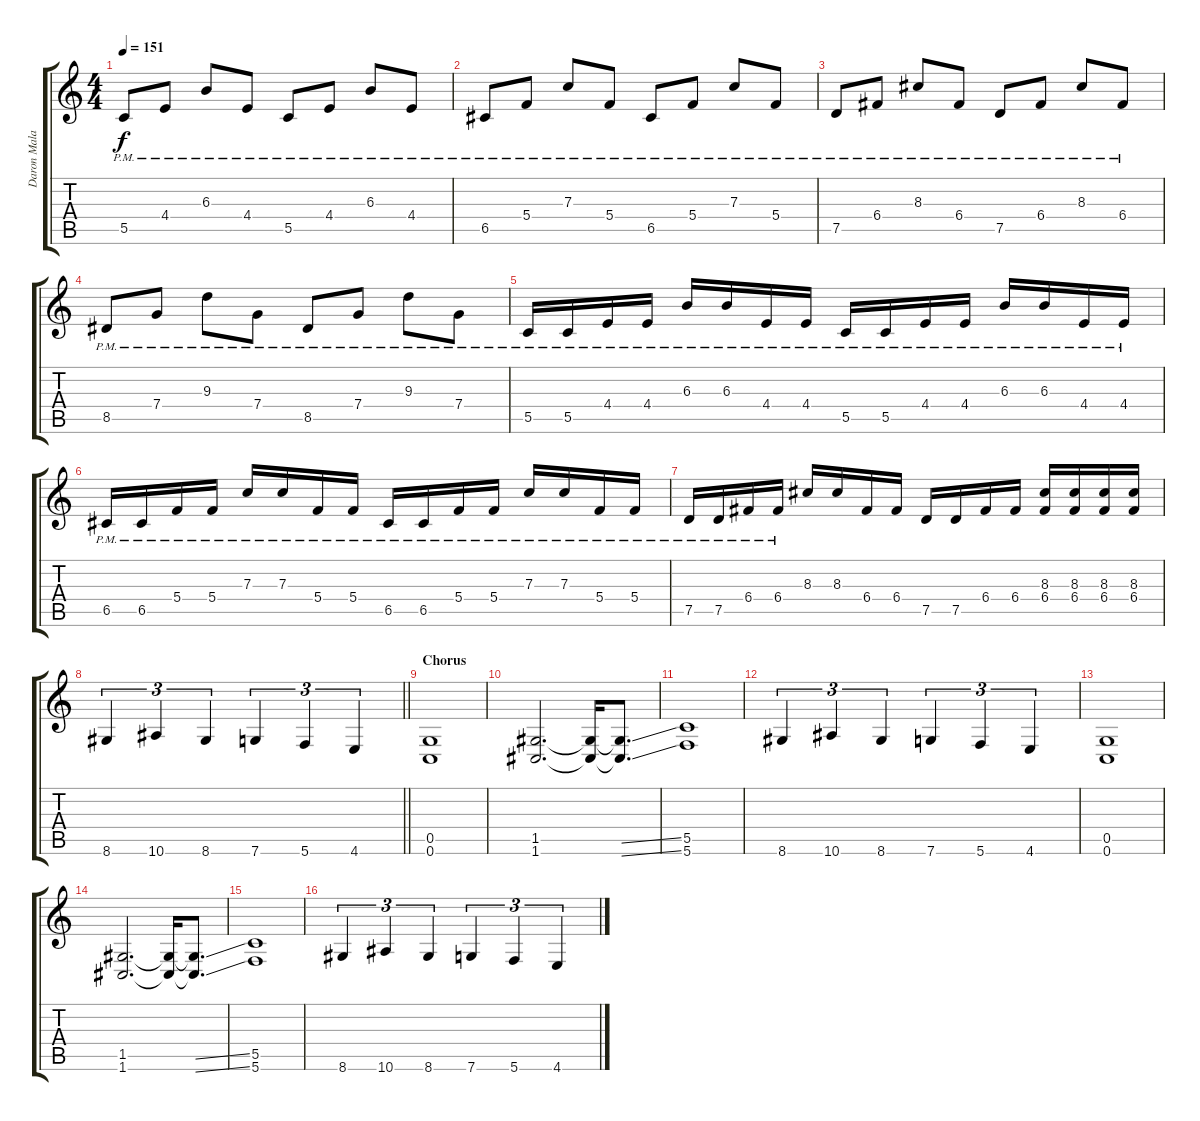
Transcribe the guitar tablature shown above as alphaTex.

\track ("Daron Malakian" "Daron Mala") {instrument distortionguitar}
\staff {score tabs}
\tuning (D4 A3 F3 C3 G2 C2) {hide}
\ts (4 4)
\tempo 151
\clef g2
\ks c
5.5{pm}.8{dy f} 4.4{pm}.8 6.3{pm}.8 4.4{pm}.8 5.5{pm}.8 4.4{pm}.8 6.3{pm}.8 4.4{pm}.8 |
6.5{pm}.8 5.4{pm}.8 7.3{pm}.8 5.4{pm}.8 6.5{pm}.8 5.4{pm}.8 7.3{pm}.8 5.4{pm}.8 |
7.5{pm}.8 6.4{pm}.8 8.3{pm}.8 6.4{pm}.8 7.5{pm}.8 6.4{pm}.8 8.3{pm}.8 6.4{pm}.8 |
8.5{pm}.8 7.4{pm}.8 9.3{pm}.8 7.4{pm}.8 8.5{pm}.8 7.4{pm}.8 9.3{pm}.8 7.4{pm}.8 |
5.5{pm}.16 5.5{pm}.16 4.4{pm}.16 4.4{pm}.16 6.3{pm}.16 6.3{pm}.16 4.4{pm}.16 4.4{pm}.16 5.5{pm}.16 5.5{pm}.16 4.4{pm}.16 4.4{pm}.16 6.3{pm}.16 6.3{pm}.16 4.4{pm}.16 4.4{pm}.16 |
6.5{pm}.16 6.5{pm}.16 5.4{pm}.16 5.4{pm}.16 7.3{pm}.16 7.3{pm}.16 5.4{pm}.16 5.4{pm}.16 6.5{pm}.16 6.5{pm}.16 5.4{pm}.16 5.4{pm}.16 7.3{pm}.16 7.3{pm}.16 5.4{pm}.16 5.4{pm}.16 |
7.5{pm}.16 7.5{pm}.16 6.4{pm}.16 6.4{pm}.16 8.3.16 8.3.16 6.4.16 6.4.16 7.5.16 7.5.16 6.4.16 6.4.16 (8.3 6.4).16 (8.3 6.4).16 (8.3 6.4).16 (8.3 6.4).16 |
\barLineRight lightlight
8.6.4{tu (3 2)} 10.6.4{tu (3 2)} 8.6.4{tu (3 2)} 7.6.4{tu (3 2)} 5.6.4{tu (3 2)} 4.6.4{tu (3 2)} |
\section ("" "Chorus")
(0.5 0.6).1 |
(1.5 1.6).2{d} (1.5{t} 1.6{t}).16 (1.5{ss t} 1.6{ss t}).8{d} |
(5.5 5.6).1 |
8.6.4{tu (3 2)} 10.6.4{tu (3 2)} 8.6.4{tu (3 2)} 7.6.4{tu (3 2)} 5.6.4{tu (3 2)} 4.6.4{tu (3 2)} |
(0.5 0.6).1 |
(1.5 1.6).2{d} (1.5{t} 1.6{t}).16 (1.5{ss t} 1.6{ss t}).8{d} |
(5.5 5.6).1 |
8.6.4{tu (3 2)} 10.6.4{tu (3 2)} 8.6.4{tu (3 2)} 7.6.4{tu (3 2)} 5.6.4{tu (3 2)} 4.6.4{tu (3 2)}
